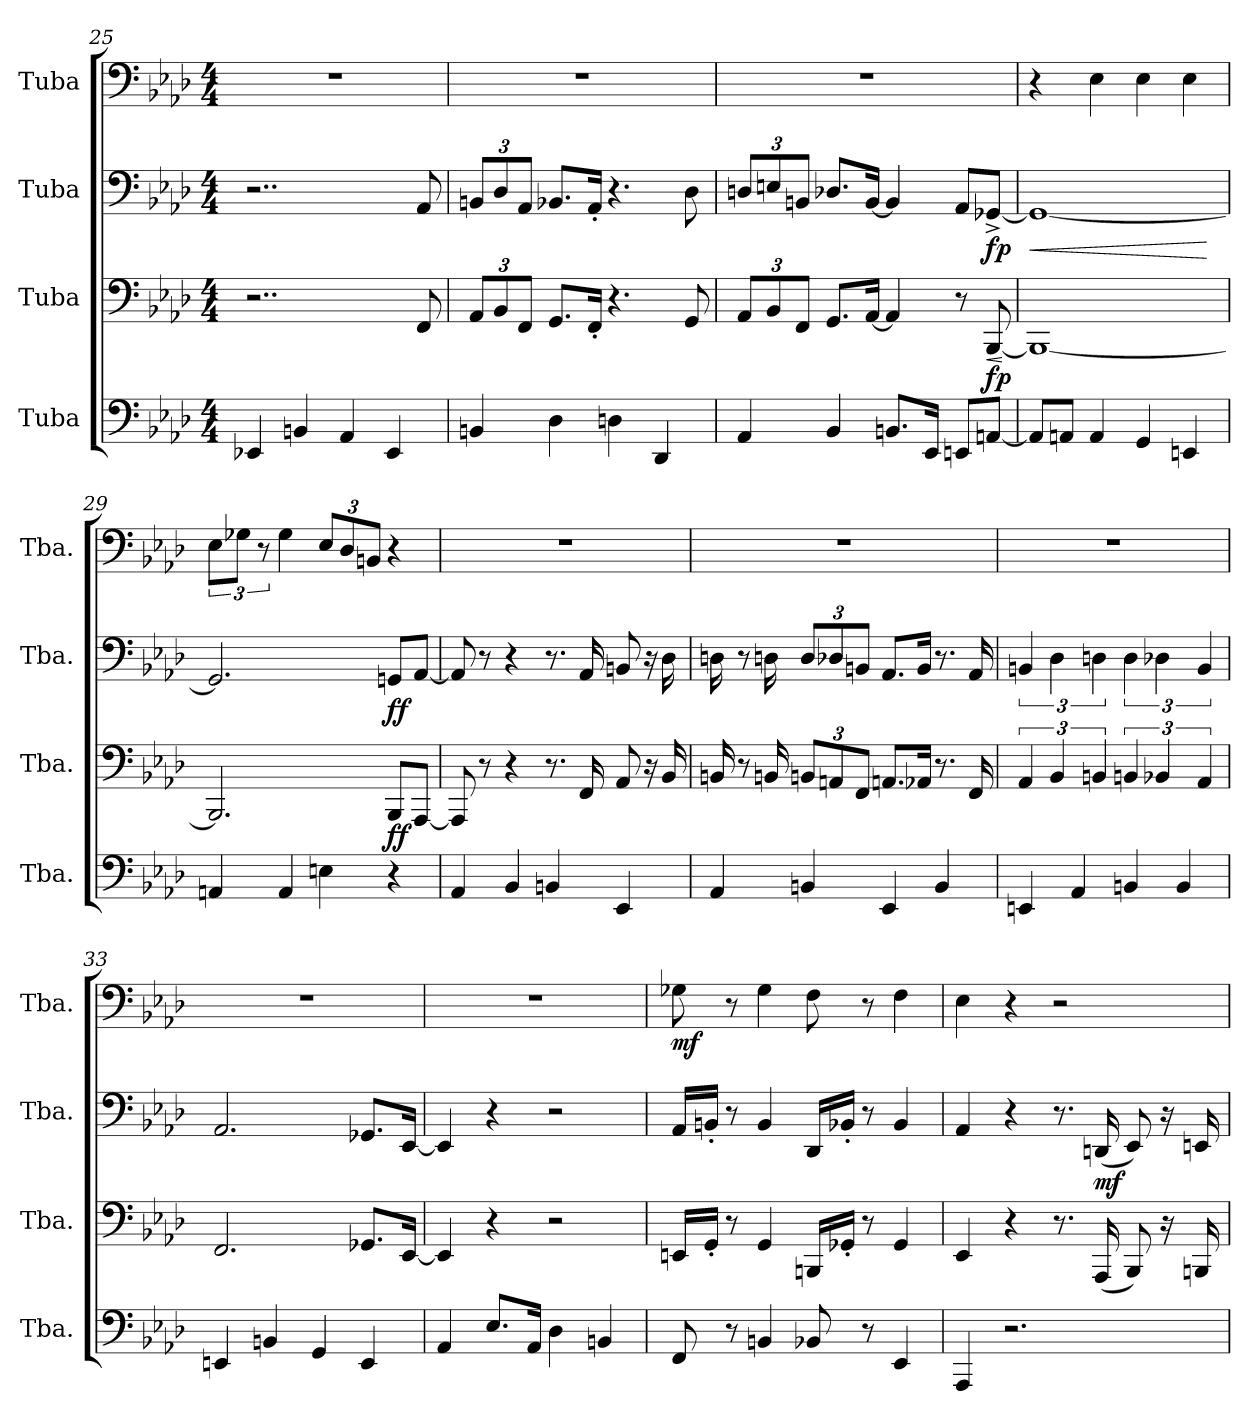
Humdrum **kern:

**kern	**dynam	**kern	**dynam	**kern	**dynam	**kern	**dynam
*part4	*part4	*part3	*part3	*part2	*part2	*part1	*part1
*staff4	*staff4	*staff3	*staff3	*staff2	*staff2	*staff1	*staff1
*I"Tuba	*	*I"Tuba	*	*I"Tuba	*	*I"Tuba	*
*I'Tba.	*	*I'Tba.	*	*I'Tba.	*	*I'Tba.	*
*clefF4	*	*clefF4	*	*clefF4	*	*clefF4	*
*k[b-e-a-d-]	*	*k[b-e-a-d-]	*	*k[b-e-a-d-]	*	*k[b-e-a-d-]	*
*M4/4	*	*M4/4	*	*M4/4	*	*M4/4	*
=25	=25	=25	=25	=25	=25	=25	=25
4EE-X/	.	2..r	.	2..r	.	1r	.
4BBn/	.	.	.	.	.	.	.
4AA-/	.	.	.	.	.	.	.
4EE-/	.	.	.	.	.	.	.
.	.	8FF/	.	8AA-/	.	.	.
=26	=26	=26	=26	=26	=26	=26	=26
*	*	*Xbrackettup	*	*Xbrackettup	*	*	*
4BBn/	.	12AA-/L	.	12BBn/L	.	1r	.
.	.	12BB-/	.	12D-/	.	.	.
.	.	12FF/J	.	12AA-/J	.	.	.
4D-\	.	8.GG/L	.	8.BB-X/L	.	.	.
.	.	16FF'/Jk	.	16AA-'/Jk	.	.	.
4Dn\	.	4.r	.	4.r	.	.	.
4DD-/	.	.	.	.	.	.	.
.	.	8GG/	.	8D-\	.	.	.
!!LO:LB:g=z
=27	=27	=27	=27	=27	=27	=27	=27
4AA-/	.	12AA-/L	.	12Dn/L	.	1r	.
.	.	12BB-/	.	12En/	.	.	.
.	.	12FF/J	.	12BBn/J	.	.	.
4BB-/	.	8.GG/L	.	8.D-X/L	.	.	.
.	.	[16AA-/Jk	.	[16BB/Jk	.	.	.
8.BBn/L	.	4AA-/]	.	4BB/]	.	.	.
16EE-/Jk	.	.	.	.	.	.	.
8EEn/L	.	8r	.	8AA-/L	.	.	.
!	!LO:DY:a	!	!LO:HP:b	!	!LO:DY:b	!	!
[8AAn/J	fp	[8BBB-/	<	[8GG-X^/J	fp	.	.
.	.	.	[	.	.	.	.
=28	=28	=28	=28	=28	=28	=28	=28
!	!	!	!	!	!LO:HP:b	!	!
8AA/L]	.	1BBB-_	.	1GG-_	<	4r	.
8AAn/J	.	.	.	.	.	.	.
4AA/	.	.	.	.	.	4E-\	.
4GG/	.	.	.	.	.	4E-\	.
4EEn/	.	.	.	.	.	4E-\	.
.	.	.	.	.	[	.	.
=29	=29	=29	=29	=29	=29	=29	=29
4AAn/	.	2.BBB-/]	.	2.GG-/]	.	12E-\L	.
.	.	.	.	.	.	12G-X\J	.
.	.	.	.	.	.	12r	.
4AA/	.	.	.	.	.	4G-\	.
*	*	*	*	*	*	*Xbrackettup	*
4En\	.	.	.	.	.	12E-/L	.
.	.	.	.	.	.	12D-/	.
.	.	.	.	.	.	12BBn/J	.
!	!LO:DY:a	!	!	!	!LO:DY:b	!	!
4r	ff	8BBB-/L	.	8GGn/L	ff	4r	.
.	.	[8AAA-/J	.	[8AA-/J	.	.	.
!!LO:PB:g=z
=30	=30	=30	=30	=30	=30	=30	=30
4AA-/	.	8AAA-/]	.	8AA-/]	.	1r	.
.	.	8r	.	8r	.	.	.
4BB-/	.	4r	.	4r	.	.	.
4BBn/	.	8.r	.	8.r	.	.	.
.	.	16FF/	.	16AA-/	.	.	.
4EE-/	.	8AA-/	.	8BBn/	.	.	.
.	.	16r	.	16r	.	.	.
.	.	16BB-/	.	16D-\	.	.	.
=31	=31	=31	=31	=31	=31	=31	=31
4AA-/	.	16BBn/	.	16Dn\	.	1r	.
.	.	8r	.	8r	.	.	.
.	.	16BBn/	.	16Dn\	.	.	.
4BBn/	.	12BBn/L	.	12D/L	.	.	.
.	.	12AAn/	.	12D-X/	.	.	.
.	.	12FF/J	.	12BBn/J	.	.	.
4EE-/	.	8.AAn/L	.	8.AA-/L	.	.	.
.	.	16AA-X/Jk	.	16BB/Jk	.	.	.
4BB/	.	8.r	.	8.r	.	.	.
.	.	16FF/	.	16AA-/	.	.	.
=32	=32	=32	=32	=32	=32	=32	=32
*	*	*brackettup	*	*brackettup	*	*	*
4EEn/	.	6AA-/	.	6BBn/	.	1r	.
.	.	6BB-/	.	6D-\	.	.	.
4AA-/	.	.	.	.	.	.	.
.	.	6BBn/	.	6Dn\	.	.	.
4BBn/	.	6BBn/	.	6D\	.	.	.
.	.	6BB-X/	.	6D-X\	.	.	.
4BB/	.	.	.	.	.	.	.
.	.	6AA-/	.	6BB/	.	.	.
=33	=33	=33	=33	=33	=33	=33	=33
4EEn/	.	2.FF/	.	2.AA-/	.	1r	.
4BBn/	.	.	.	.	.	.	.
4GG/	.	.	.	.	.	.	.
4EE/	.	8.GG-X/L	.	8.GG-X/L	.	.	.
.	.	[16EE-/Jk	.	[16EE-/Jk	.	.	.
!!LO:LB:g=z
=34	=34	=34	=34	=34	=34	=34	=34
4AA-/	.	4EE-/]	.	4EE-/]	.	1r	.
8.E-/L	.	4r	.	4r	.	.	.
16AA-/Jk	.	.	.	.	.	.	.
4D-\	.	2r	.	2r	.	.	.
4BBn/	.	.	.	.	.	.	.
=35	=35	=35	=35	=35	=35	=35	=35
!	!	!	!	!	!	!	!LO:DY:b
8FF/	.	16EEn/LL	.	16AA-/LL	.	8G-X\	mf
.	.	16GG'/JJ	.	16BBn'/JJ	.	.	.
8r	.	8r	.	8r	.	8r	.
4BBn/	.	4GG/	.	4BB/	.	4G-\	.
8BB-X/	.	16BBBn/LL	.	16DD-/LL	.	8F\	.
.	.	16GG-X'/JJ	.	16BB-X'/JJ	.	.	.
8r	.	8r	.	8r	.	8r	.
4EE-/	.	4GG-/	.	4BB-/	.	4F\	.
=36	=36	=36	=36	=36	=36	=36	=36
4AAA-/	.	4EE-/	.	4AA-/	.	4E-\	.
!	!LO:DY:a	!	!	!	!	!	!
2.r	other-dynamics	4r	.	4r	.	4r	.
.	.	8.r	.	8.r	.	2r	.
!	!	!	!LO:DY:a	!	!	!	!
.	.	(16AAA-/	mf	(16DDn/	.	.	.
.	.	8BBB-/)	.	8EE-/)	.	.	.
.	.	16r	.	16r	.	.	.
.	.	16BBBn/	.	16EEn/	.	.	.
=	=	=	=	=	=	=	=
*-	*-	*-	*-	*-	*-	*-	*-
